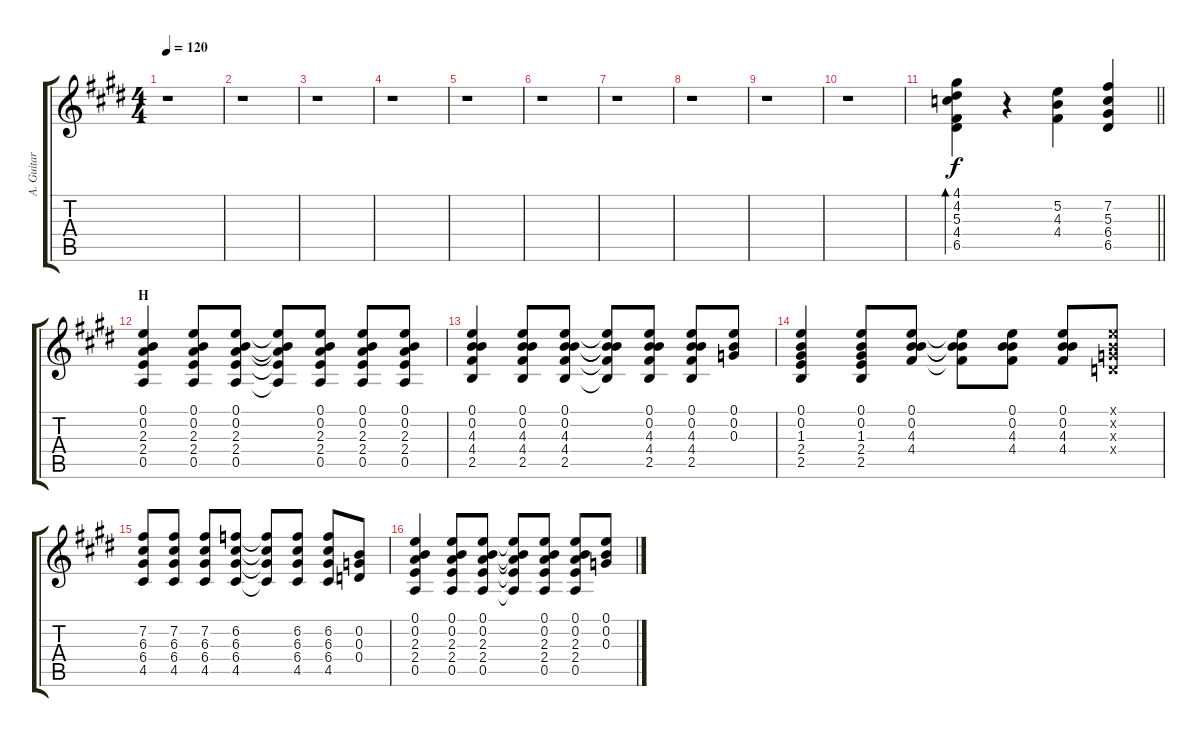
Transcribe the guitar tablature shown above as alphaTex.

\track ("A. Guitar" "A. Guitar") {instrument acousticguitarsteel}
\staff {score tabs}
\tuning (E4 B3 G3 D3 A2 E2) {hide}
\ts (4 4)
\tempo 120
\clef g2
\ks e
r.1{dy f} |
r.1 |
r.1 |
r.1 |
r.1 |
r.1 |
r.1 |
r.1 |
r.1 |
r.1 |
\barLineRight lightlight
(4.1 4.2 5.3 4.4 6.5).4{bd 240} r.4 (5.2 4.3 4.4).4 (7.2 5.3 6.4 6.5).4 |
\section ("" "H")
(0.1 0.2 2.3 2.4 0.5).4 (0.1 0.2 2.3 2.4 0.5).8 (0.1 0.2 2.3 2.4 0.5).8 (0.1{t} 0.2{t} 2.3{t} 2.4{t} 0.5{t}).8 (0.1 0.2 2.3 2.4 0.5).8 (0.1 0.2 2.3 2.4 0.5).8 (0.1 0.2 2.3 2.4 0.5).8 |
(0.1 0.2 4.3 4.4 2.5).4 (0.1 0.2 4.3 4.4 2.5).8 (0.1 0.2 4.3 4.4 2.5).8 (0.1{t} 0.2{t} 4.3{t} 4.4{t} 2.5{t}).8 (0.1 0.2 4.3 4.4 2.5).8 (0.1 0.2 4.3 4.4 2.5).8 (0.1 0.2 0.3).8 |
(0.1 0.2 1.3 2.4 2.5).4 (0.1 0.2 1.3 2.4 2.5).8 (0.1 0.2 4.3 4.4).8 (0.1{t} 0.2{t} 4.3{t} 4.4{t}).8 (0.1 0.2 4.3 4.4).8 (0.1 0.2 4.3 4.4).8 (0.1{x} 0.2{x} 0.3{x} 0.4{x}).8 |
(7.2 6.3 6.4 4.5).8 (7.2 6.3 6.4 4.5).8 (7.2 6.3 6.4 4.5).8 (6.2 6.3 6.4 4.5).8 (6.2{t} 6.3{t} 6.4{t} 4.5{t}).8 (6.2 6.3 6.4 4.5).8 (6.2 6.3 6.4 4.5).8 (0.2 0.3 0.4).8 |
(0.1 0.2 2.3 2.4 0.5).4 (0.1 0.2 2.3 2.4 0.5).8 (0.1 0.2 2.3 2.4 0.5).8 (0.1{t} 0.2{t} 2.3{t} 2.4{t} 0.5{t}).8 (0.1 0.2 2.3 2.4 0.5).8 (0.1 0.2 2.3 2.4 0.5).8 (0.1 0.2 0.3).8
